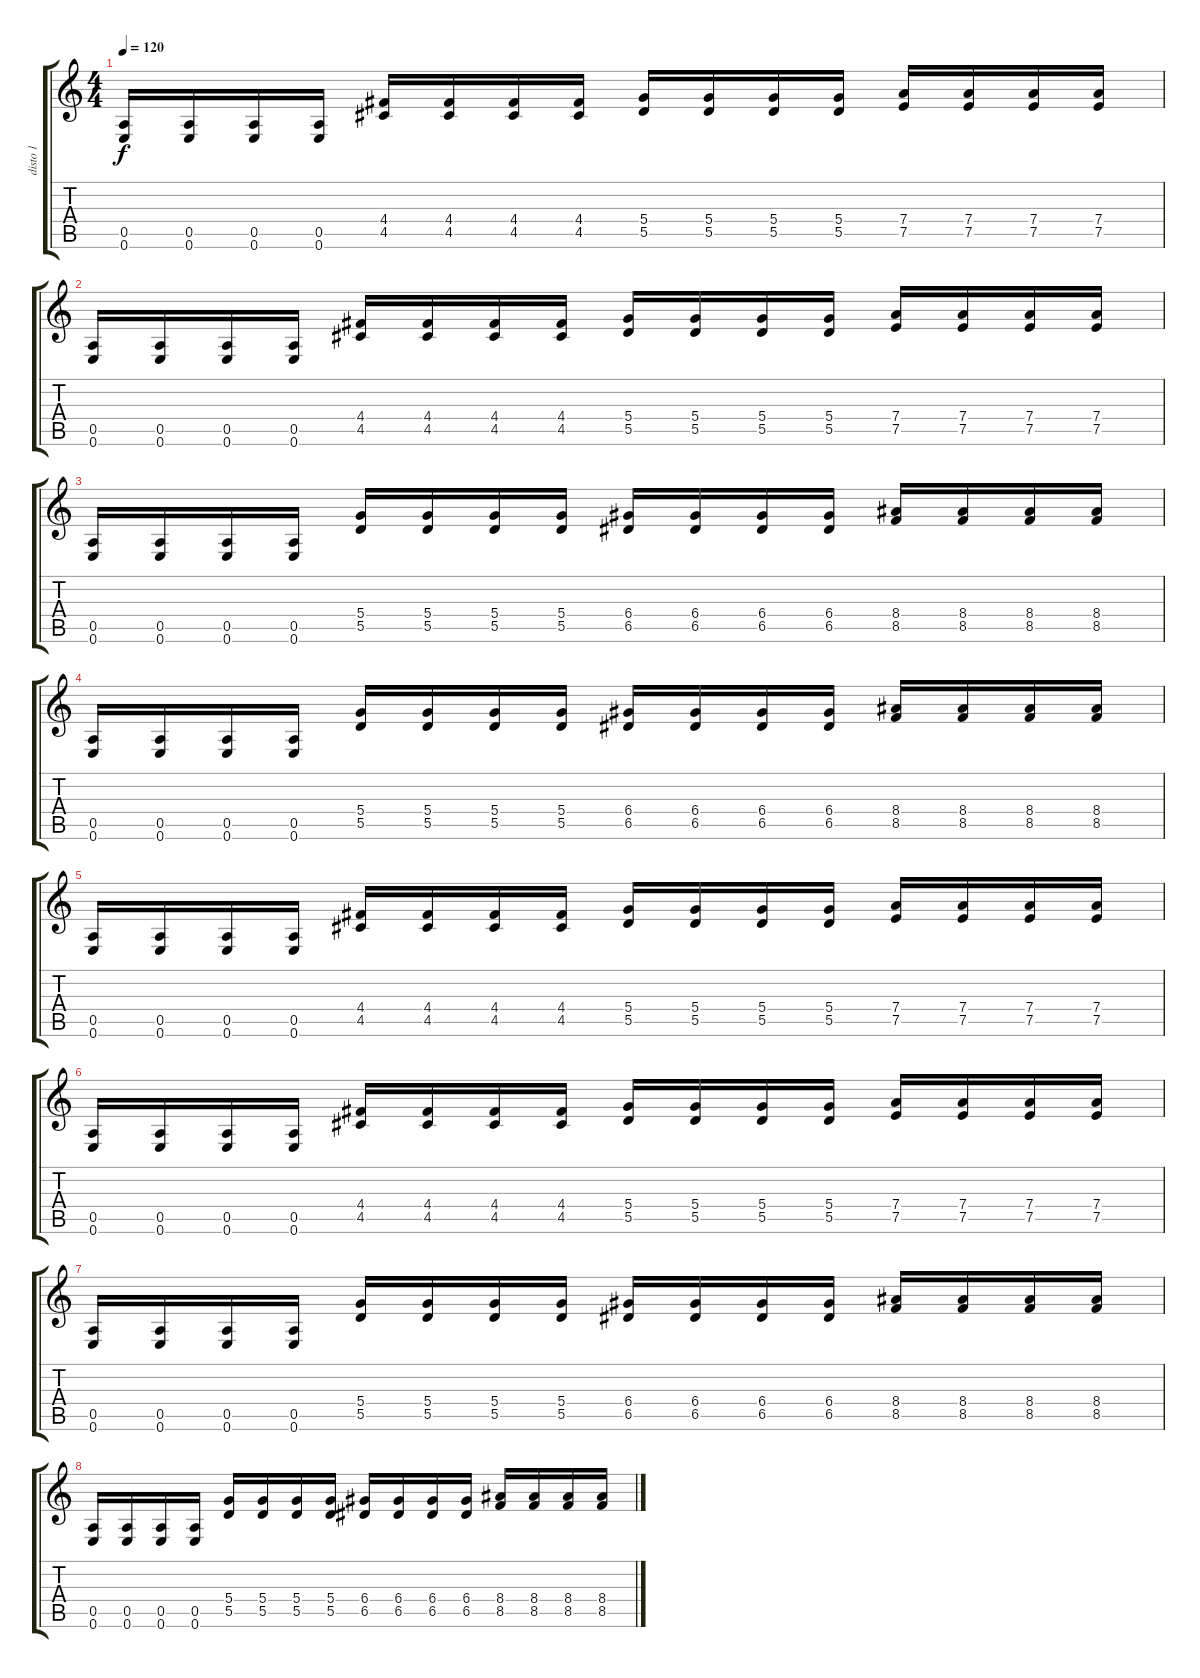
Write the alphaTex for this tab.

\track ("disto 1" "disto 1") {instrument distortionguitar}
\staff {score tabs}
\tuning (E4 B3 G3 D3 A2 E2) {hide}
\ts (4 4)
\tempo 120
\clef g2
\ks c
(0.5 0.6).16{dy f} (0.5 0.6).16 (0.5 0.6).16 (0.5 0.6).16 (4.4 4.5).16 (4.4 4.5).16 (4.4 4.5).16 (4.4 4.5).16 (5.4 5.5).16 (5.4 5.5).16 (5.4 5.5).16 (5.4 5.5).16 (7.4 7.5).16 (7.4 7.5).16 (7.4 7.5).16 (7.4 7.5).16 |
(0.5 0.6).16 (0.5 0.6).16 (0.5 0.6).16 (0.5 0.6).16 (4.4 4.5).16 (4.4 4.5).16 (4.4 4.5).16 (4.4 4.5).16 (5.4 5.5).16 (5.4 5.5).16 (5.4 5.5).16 (5.4 5.5).16 (7.4 7.5).16 (7.4 7.5).16 (7.4 7.5).16 (7.4 7.5).16 |
(0.5 0.6).16 (0.5 0.6).16 (0.5 0.6).16 (0.5 0.6).16 (5.4 5.5).16 (5.4 5.5).16 (5.4 5.5).16 (5.4 5.5).16 (6.4 6.5).16 (6.4 6.5).16 (6.4 6.5).16 (6.4 6.5).16 (8.4 8.5).16 (8.4 8.5).16 (8.4 8.5).16 (8.4 8.5).16 |
(0.5 0.6).16 (0.5 0.6).16 (0.5 0.6).16 (0.5 0.6).16 (5.4 5.5).16 (5.4 5.5).16 (5.4 5.5).16 (5.4 5.5).16 (6.4 6.5).16 (6.4 6.5).16 (6.4 6.5).16 (6.4 6.5).16 (8.4 8.5).16 (8.4 8.5).16 (8.4 8.5).16 (8.4 8.5).16 |
(0.5 0.6).16 (0.5 0.6).16 (0.5 0.6).16 (0.5 0.6).16 (4.4 4.5).16 (4.4 4.5).16 (4.4 4.5).16 (4.4 4.5).16 (5.4 5.5).16 (5.4 5.5).16 (5.4 5.5).16 (5.4 5.5).16 (7.4 7.5).16 (7.4 7.5).16 (7.4 7.5).16 (7.4 7.5).16 |
(0.5 0.6).16 (0.5 0.6).16 (0.5 0.6).16 (0.5 0.6).16 (4.4 4.5).16 (4.4 4.5).16 (4.4 4.5).16 (4.4 4.5).16 (5.4 5.5).16 (5.4 5.5).16 (5.4 5.5).16 (5.4 5.5).16 (7.4 7.5).16 (7.4 7.5).16 (7.4 7.5).16 (7.4 7.5).16 |
(0.5 0.6).16 (0.5 0.6).16 (0.5 0.6).16 (0.5 0.6).16 (5.4 5.5).16 (5.4 5.5).16 (5.4 5.5).16 (5.4 5.5).16 (6.4 6.5).16 (6.4 6.5).16 (6.4 6.5).16 (6.4 6.5).16 (8.4 8.5).16 (8.4 8.5).16 (8.4 8.5).16 (8.4 8.5).16 |
(0.5 0.6).16 (0.5 0.6).16 (0.5 0.6).16 (0.5 0.6).16 (5.4 5.5).16 (5.4 5.5).16 (5.4 5.5).16 (5.4 5.5).16 (6.4 6.5).16 (6.4 6.5).16 (6.4 6.5).16 (6.4 6.5).16 (8.4 8.5).16 (8.4 8.5).16 (8.4 8.5).16 (8.4 8.5).16
